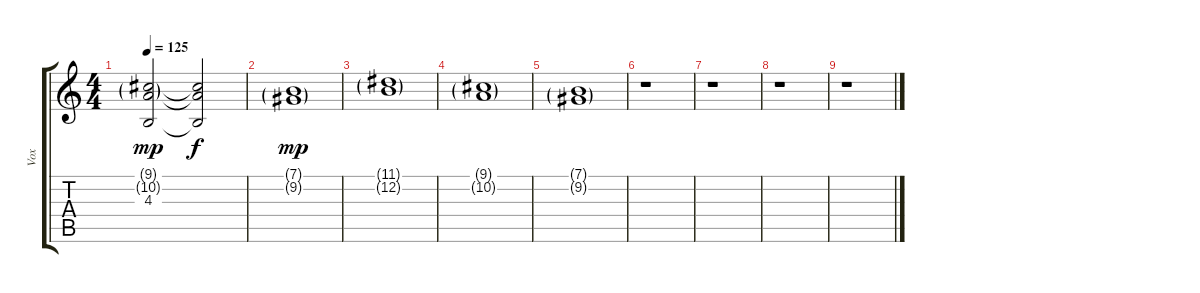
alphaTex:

\track ("Vox" "Vox") {instrument altosax}
\staff {score tabs}
\tuning (E4 B3 G3 D3 A2 E2) {hide}
\ts (4 4)
\tempo 125
\clef g2
\ks c
(9.1{g} 10.2{g} 4.3{t}).2{dy mp} (9.1{t} 10.2{t} 4.3{t}).2{dy f} |
(7.1{g} 9.2{g}).1{dy mp} |
(11.1{g} 12.2{g}).1 |
(9.1{g} 10.2{g}).1 |
(7.1{g} 9.2{g}).1 |
r.1 |
r.1 |
r.1 |
r.1
